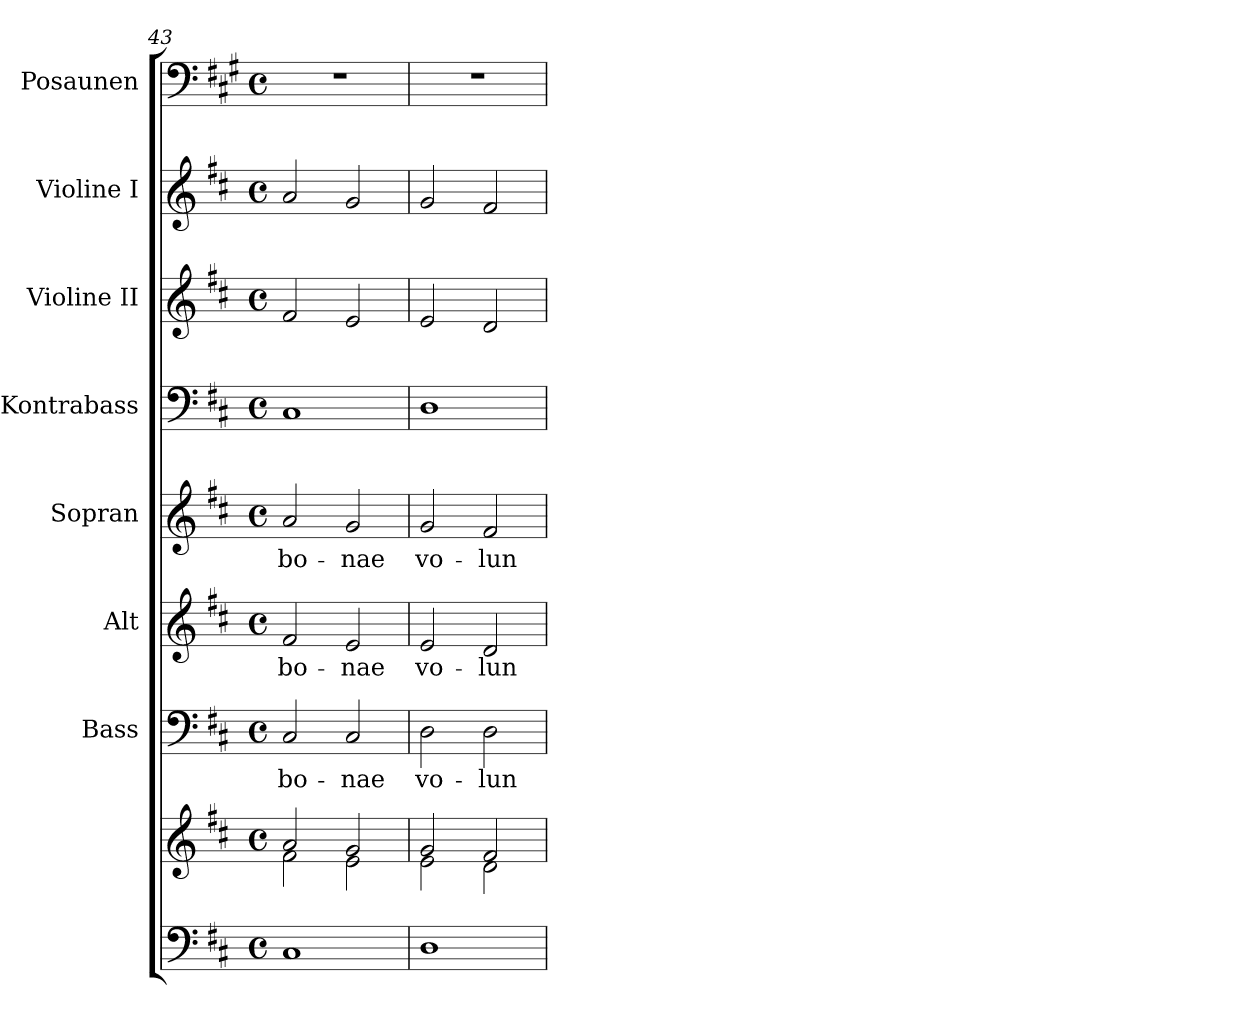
**kern	**kern	**kern	**text	**kern	**text	**kern	**text	**kern	**kern	**kern	**kern
*part8	*part8	*part7	*part7	*part6	*part6	*part5	*part5	*part4	*part3	*part2	*part1
*staff9	*staff8	*staff7	*staff7	*staff6	*staff6	*staff5	*staff5	*staff4	*staff3	*staff2	*staff1
*	*	*I"Bass	*	*I"Alt	*	*I"Sopran	*	*I"Kontrabass	*I"Violine II	*I"Violine I	*I"Posaunen
*	*	*I'B.	*	*I'A.	*	*I'S.	*	*I'Kb.	*I'Vl. II	*I'Vl. I	*I'Pos.
*clefF4	*clefG2	*clefF4	*	*clefG2	*	*clefG2	*	*clefF4	*clefG2	*clefG2	*clefF4
*	*	*	*	*	*	*	*	*ITrd7c12	*	*	*ITrd4c7
*k[f#c#]	*k[f#c#]	*k[f#c#]	*	*k[f#c#]	*	*k[f#c#]	*	*k[f#c#]	*k[f#c#]	*k[f#c#]	*k[f#c#]
*D:	*D:	*D:	*	*D:	*	*D:	*	*D:	*D:	*D:	*D:
*M4/4	*M4/4	*M4/4	*	*M4/4	*	*M4/4	*	*M4/4	*M4/4	*M4/4	*M4/4
*met(c)	*met(c)	*met(c)	*	*met(c)	*	*met(c)	*	*met(c)	*met(c)	*met(c)	*met(c)
=43	=43	=43	=43	=43	=43	=43	=43	=43	=43	=43	=43
*	*^	*	*	*	*	*	*	*	*	*	*
!	!	!	!	!LO:LY:b	!	!LO:LY:b	!	!LO:LY:b	!	!	!	!
1C#	2a/	2f#\	2C#/	bo-	2f#/	bo-	2a/	bo-	1CC#	2f#/	2a/	1r
!	!	!	!	!LO:LY:b	!	!LO:LY:b	!	!LO:LY:b	!	!	!	!
.	2g/	2e\	2C#/	-nae	2e/	-nae	2g/	-nae	.	2e/	2g/	.
=44	=44	=44	=44	=44	=44	=44	=44	=44	=44	=44	=44	=44
!	!	!	!	!LO:LY:b	!	!LO:LY:b	!	!LO:LY:b	!	!	!	!
1D	2g/	2e\	2D\	vo-	2e/	vo-	2g/	vo-	1DD	2e/	2g/	1r
!	!	!	!	!LO:LY:b	!	!LO:LY:b	!	!LO:LY:b	!	!	!	!
.	2f#/	2d\	2D\	-lun-	2d/	-lun-	2f#/	-lun-	.	2d/	2f#/	.
*	*v	*v	*	*	*	*	*	*	*	*	*	*
=	=	=	=	=	=	=	=	=	=	=	=
*-	*-	*-	*-	*-	*-	*-	*-	*-	*-	*-	*-
